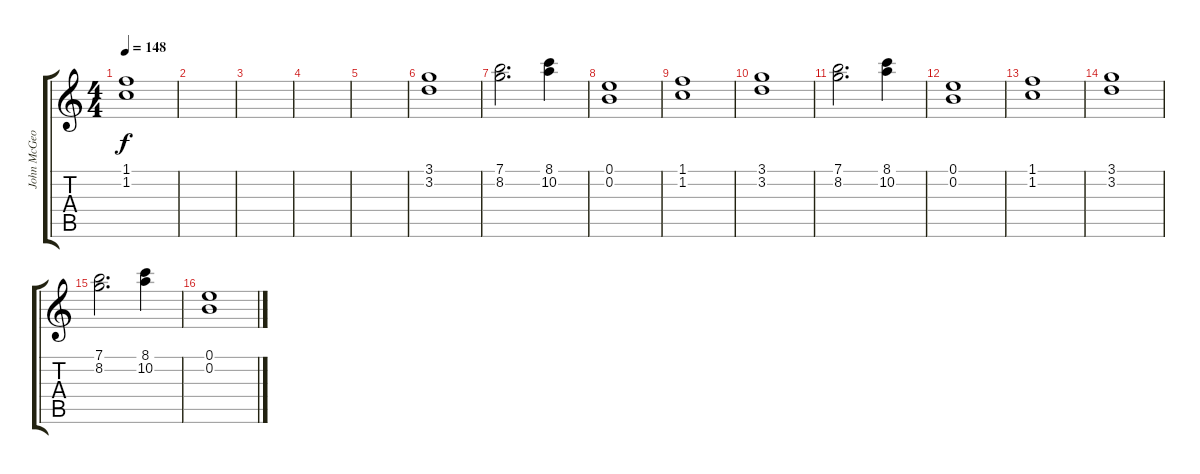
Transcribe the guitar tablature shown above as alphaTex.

\track ("John McGeoch" "John McGeo") {instrument electricguitarclean}
\staff {score tabs}
\tuning (E4 B3 G3 D3 A2 E2) {hide}
\ts (4 4)
\tempo 148
\clef g2
\ks c
(1.1 1.2).1{dy f} |
|
|
|
|
(3.1 3.2).1 |
(7.1 8.2).2{d} (8.1 10.2).4 |
(0.1 0.2).1 |
(1.1 1.2).1 |
(3.1 3.2).1 |
(7.1 8.2).2{d} (8.1 10.2).4 |
(0.1 0.2).1 |
(1.1 1.2).1 |
(3.1 3.2).1 |
(7.1 8.2).2{d} (8.1 10.2).4 |
(0.1 0.2).1
